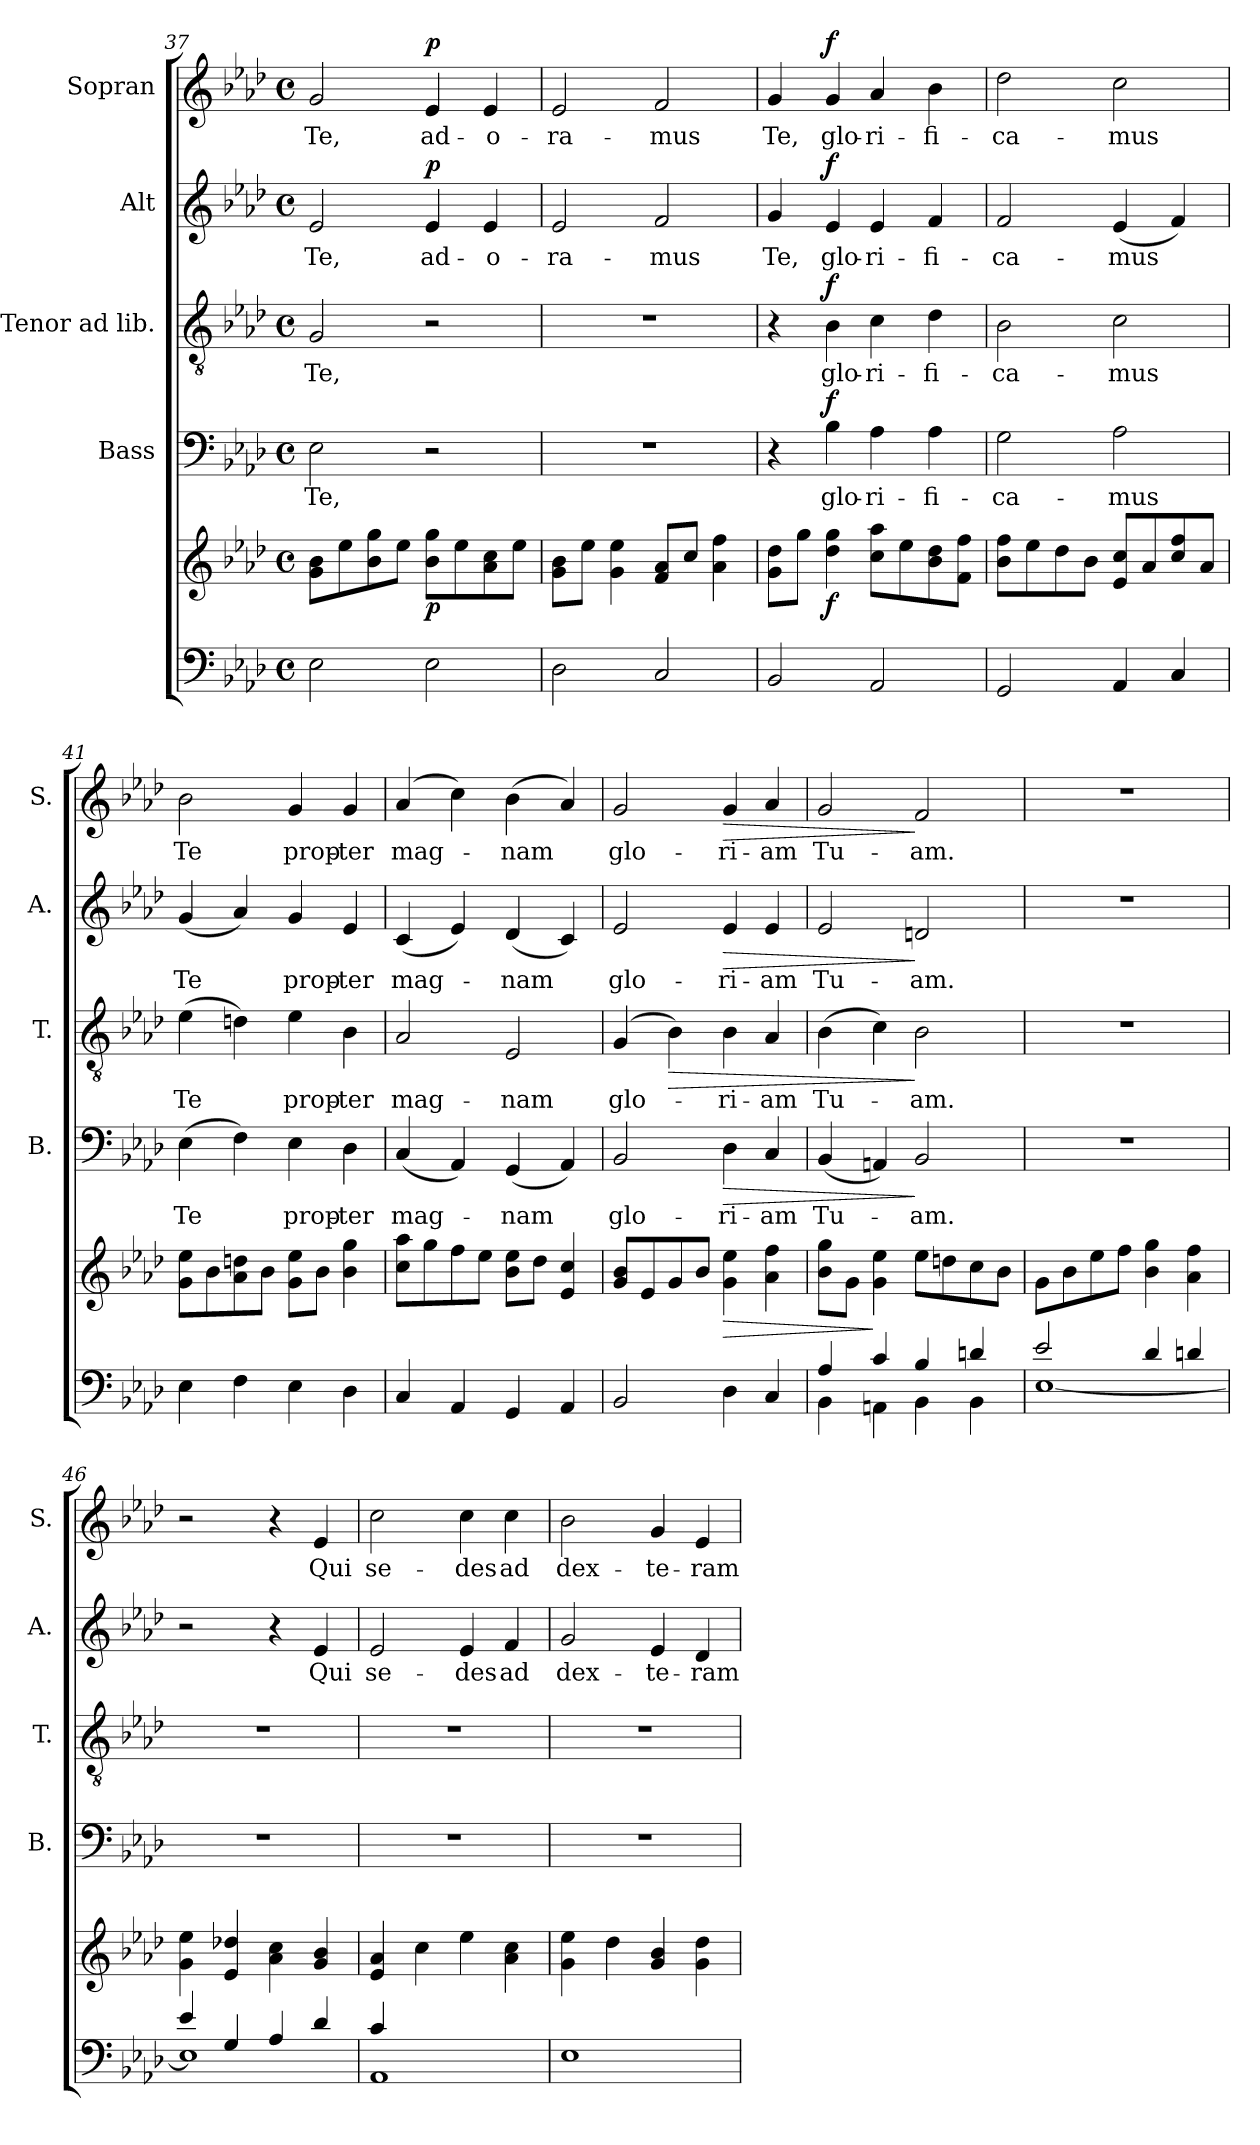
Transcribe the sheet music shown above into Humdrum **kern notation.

**kern	**kern	**dynam	**kern	**text	**dynam	**kern	**text	**dynam	**kern	**text	**dynam	**kern	**text	**dynam
*part5	*part5	*part5	*part4	*part4	*part4	*part3	*part3	*part3	*part2	*part2	*part2	*part1	*part1	*part1
*staff6	*staff5	*staff5/6	*staff4	*staff4	*staff4	*staff3	*staff3	*staff3	*staff2	*staff2	*staff2	*staff1	*staff1	*staff1
*	*	*	*I"Bass	*	*	*I"Tenor ad lib.	*	*	*I"Alt	*	*	*I"Sopran	*	*
*	*	*	*I'B.	*	*	*I'T.	*	*	*I'A.	*	*	*I'S.	*	*
*clefF4	*clefG2	*	*clefF4	*	*	*clefGv2	*	*	*clefG2	*	*	*clefG2	*	*
*k[b-e-a-d-]	*k[b-e-a-d-]	*	*k[b-e-a-d-]	*	*	*k[b-e-a-d-]	*	*	*k[b-e-a-d-]	*	*	*k[b-e-a-d-]	*	*
*A-:	*A-:	*	*A-:	*	*	*A-:	*	*	*A-:	*	*	*A-:	*	*
*M4/4	*M4/4	*	*M4/4	*	*	*M4/4	*	*	*M4/4	*	*	*M4/4	*	*
*met(c)	*met(c)	*	*met(c)	*	*	*met(c)	*	*	*met(c)	*	*	*met(c)	*	*
=37	=37	=37	=37	=37	=37	=37	=37	=37	=37	=37	=37	=37	=37	=37
!	!	!	!	!LO:LY:b	!	!	!LO:LY:b	!	!	!LO:LY:b	!	!	!LO:LY:b	!
2E-\	8g\ 8b-\L	.	2E-\	Te,	.	2G/	Te,	.	2e-/	Te,	.	2g/	Te,	.
.	8ee-\	.	.	.	.	.	.	.	.	.	.	.	.	.
.	8b-\ 8gg\	.	.	.	.	.	.	.	.	.	.	.	.	.
.	8ee-\J	.	.	.	.	.	.	.	.	.	.	.	.	.
!	!	!LO:DY:b	!	!	!	!	!	!	!	!LO:LY:b	!LO:DY:a	!	!LO:LY:b	!LO:DY:a
2E-\	8b-\ 8gg\L	p	2r	.	.	2r	.	.	4e-/	ad-	p	4e-/	ad-	p
.	8ee-\	.	.	.	.	.	.	.	.	.	.	.	.	.
!	!	!	!	!	!	!	!	!	!	!LO:LY:b	!	!	!LO:LY:b	!
.	8a-\ 8cc\	.	.	.	.	.	.	.	4e-/	-o-	.	4e-/	-o-	.
.	8ee-\J	.	.	.	.	.	.	.	.	.	.	.	.	.
=38	=38	=38	=38	=38	=38	=38	=38	=38	=38	=38	=38	=38	=38	=38
!	!	!	!	!	!	!	!	!	!	!LO:LY:b	!	!	!LO:LY:b	!
2D-\	8g\ 8b-\L	.	1r	.	.	1r	.	.	2e-/	-ra-	.	2e-/	-ra-	.
.	8ee-\J	.	.	.	.	.	.	.	.	.	.	.	.	.
.	4g\ 4ee-\	.	.	.	.	.	.	.	.	.	.	.	.	.
!	!	!	!	!	!	!	!	!	!	!LO:LY:b	!	!	!LO:LY:b	!
2C/	8f/ 8a-/L	.	.	.	.	.	.	.	2f/	-mus	.	2f/	-mus	.
.	8cc/J	.	.	.	.	.	.	.	.	.	.	.	.	.
.	4a-\ 4ff\	.	.	.	.	.	.	.	.	.	.	.	.	.
!!LO:LB:g=z
=39	=39	=39	=39	=39	=39	=39	=39	=39	=39	=39	=39	=39	=39	=39
!	!	!	!	!	!	!	!	!	!	!LO:LY:b	!	!	!LO:LY:b	!
2BB-/	8g\ 8dd-\L	.	4r	.	.	4r	.	.	4g/	Te,	.	4g/	Te,	.
.	8gg\J	.	.	.	.	.	.	.	.	.	.	.	.	.
!	!	!LO:DY:b	!	!LO:LY:b	!LO:DY:a	!	!LO:LY:b	!LO:DY:a	!	!LO:LY:b	!LO:DY:a	!	!LO:LY:b	!LO:DY:a
.	4dd-\ 4gg\	f	4B-\	glo-	f	4B-\	glo-	f	4e-/	glo-	f	4g/	glo-	f
!	!	!	!	!LO:LY:b	!	!	!LO:LY:b	!	!	!LO:LY:b	!	!	!LO:LY:b	!
2AA-/	8cc\ 8aa-\L	.	4A-\	-ri-	.	4c\	-ri-	.	4e-/	-ri-	.	4a-/	-ri-	.
.	8ee-\	.	.	.	.	.	.	.	.	.	.	.	.	.
!	!	!	!	!LO:LY:b	!	!	!LO:LY:b	!	!	!LO:LY:b	!	!	!LO:LY:b	!
.	8b-\ 8dd-\	.	4A-\	-fi-	.	4d-\	-fi-	.	4f/	-fi-	.	4b-\	-fi-	.
.	8f\ 8ff\J	.	.	.	.	.	.	.	.	.	.	.	.	.
=40	=40	=40	=40	=40	=40	=40	=40	=40	=40	=40	=40	=40	=40	=40
!	!	!	!	!LO:LY:b	!	!	!LO:LY:b	!	!	!LO:LY:b	!	!	!LO:LY:b	!
2GG/	8b-\ 8ff\L	.	2G\	-ca-	.	2B-\	-ca-	.	2f/	-ca-	.	2dd-\	-ca-	.
.	8ee-\	.	.	.	.	.	.	.	.	.	.	.	.	.
.	8dd-\	.	.	.	.	.	.	.	.	.	.	.	.	.
.	8b-\J	.	.	.	.	.	.	.	.	.	.	.	.	.
!	!	!	!	!LO:LY:b	!	!	!LO:LY:b	!	!	!LO:LY:b	!	!	!LO:LY:b	!
4AA-/	8e-/ 8cc/L	.	2A-\	-mus	.	2c\	-mus	.	(<4e-/	-mus	.	2cc\	-mus	.
.	8a-/	.	.	.	.	.	.	.	.	.	.	.	.	.
4C/	8cc/ 8ff/	.	.	.	.	.	.	.	4f/)	.	.	.	.	.
.	8a-/J	.	.	.	.	.	.	.	.	.	.	.	.	.
=41	=41	=41	=41	=41	=41	=41	=41	=41	=41	=41	=41	=41	=41	=41
!	!	!	!	!LO:LY:b	!	!	!LO:LY:b	!	!	!LO:LY:b	!	!	!LO:LY:b	!
4E-\	8g\ 8ee-\L	.	(>4E-\	Te	.	(>4e-\	Te	.	(<4g/	Te	.	2b-\	Te	.
.	8b-\	.	.	.	.	.	.	.	.	.	.	.	.	.
4F\	8a-\ 8ddn\	.	4F\)	.	.	4dn\)	.	.	4a-/)	.	.	.	.	.
.	8b-\J	.	.	.	.	.	.	.	.	.	.	.	.	.
!	!	!	!	!LO:LY:b	!	!	!LO:LY:b	!	!	!LO:LY:b	!	!	!LO:LY:b	!
4E-\	8g\ 8ee-\L	.	4E-\	prop-	.	4e-\	prop-	.	4g/	prop-	.	4g/	prop-	.
.	8b-\J	.	.	.	.	.	.	.	.	.	.	.	.	.
!	!	!	!	!LO:LY:b	!	!	!LO:LY:b	!	!	!LO:LY:b	!	!	!LO:LY:b	!
4D-\	4b-\ 4gg\	.	4D-\	-ter	.	4B-\	-ter	.	4e-/	-ter	.	4g/	-ter	.
=42	=42	=42	=42	=42	=42	=42	=42	=42	=42	=42	=42	=42	=42	=42
!	!	!	!	!LO:LY:b	!	!	!LO:LY:b	!	!	!LO:LY:b	!	!	!LO:LY:b	!
4C/	8cc\ 8aa-\L	.	(<4C/	mag-	.	2A-/	mag-	.	(<4c/	mag-	.	(4a-/	mag-	.
.	8gg\	.	.	.	.	.	.	.	.	.	.	.	.	.
4AA-/	8ff\	.	4AA-/)	.	.	.	.	.	4e-/)	.	.	4cc\)	.	.
.	8ee-\J	.	.	.	.	.	.	.	.	.	.	.	.	.
!	!	!	!	!LO:LY:b	!	!	!LO:LY:b	!	!	!LO:LY:b	!	!	!LO:LY:b	!
4GG/	8b-\ 8ee-\L	.	(<4GG/	-nam	.	2E-/	-nam	.	(<4d-/	-nam	.	(>4b-\	-nam	.
.	8dd-\J	.	.	.	.	.	.	.	.	.	.	.	.	.
4AA-/	4e-/ 4cc/	.	4AA-/)	.	.	.	.	.	4c/)	.	.	4a-/)	.	.
=43	=43	=43	=43	=43	=43	=43	=43	=43	=43	=43	=43	=43	=43	=43
!	!	!	!	!LO:LY:b	!	!	!LO:LY:b	!	!	!LO:LY:b	!	!	!LO:LY:b	!
2BB-/	8g/ 8b-/L	.	2BB-/	glo-	.	(4G/	glo-	.	2e-/	glo-	.	2g/	glo-	.
.	8e-/	.	.	.	.	.	.	.	.	.	.	.	.	.
!	!	!	!	!	!	!	!	!LO:HP:b	!	!	!	!	!	!
.	8g/	.	.	.	.	4B-\)	.	>	.	.	.	.	.	.
.	8b-/J	.	.	.	.	.	.	.	.	.	.	.	.	.
!	!	!LO:HP:b	!	!LO:LY:b	!LO:HP:b	!	!LO:LY:b	!	!	!LO:LY:b	!LO:HP:b	!	!LO:LY:b	!LO:HP:b
4D-\	4g\ 4ee-\	>	4D-\	-ri-	>	4B-\	-ri-	.	4e-/	-ri-	>	4g/	-ri-	>
!	!	!	!	!LO:LY:b	!	!	!LO:LY:b	!	!	!LO:LY:b	!	!	!LO:LY:b	!
4C/	4a-\ 4ff\	.	4C/	-am	.	4A-/	-am	.	4e-/	-am	.	4a-/	-am	.
!!LO:PB:g=z
=44	=44	=44	=44	=44	=44	=44	=44	=44	=44	=44	=44	=44	=44	=44
*^	*	*	*	*	*	*	*	*	*	*	*	*	*	*
!	!	!	!	!	!LO:LY:b	!	!	!LO:LY:b	!	!	!LO:LY:b	!	!	!LO:LY:b	!
4A-/	4BB-\	8b-\ 8gg\L	.	(<4BB-/	Tu-	.	(>4B-\	Tu-	.	2e-/	Tu-	.	2g/	Tu-	.
.	.	8g\J	.	.	.	.	.	.	.	.	.	.	.	.	.
4c/	4AAn\	4g\ 4ee-\	]	4AAn/)	.	.	4c\)	.	.	.	.	.	.	.	.
!	!	!	!	!	!LO:LY:b	!	!	!LO:LY:b	!	!	!LO:LY:b	!	!	!LO:LY:b	!
4B-/	4BB-\	8ee-\L	.	2BB-/	-am.	]	2B-\	-am.	]	2dn/	-am.	]	2f/	-am.	]
.	.	8ddn\	.	.	.	.	.	.	.	.	.	.	.	.	.
4dn/	4BB-\	8cc\	.	.	.	.	.	.	.	.	.	.	.	.	.
.	.	8b-\J	.	.	.	.	.	.	.	.	.	.	.	.	.
=45	=45	=45	=45	=45	=45	=45	=45	=45	=45	=45	=45	=45	=45	=45	=45
2e-/	[<1E-	8g\L	.	1r	.	.	1r	.	.	1r	.	.	1r	.	.
.	.	8b-\	.	.	.	.	.	.	.	.	.	.	.	.	.
.	.	8ee-\	.	.	.	.	.	.	.	.	.	.	.	.	.
.	.	8ff\J	.	.	.	.	.	.	.	.	.	.	.	.	.
4d-/	.	4b-\ 4gg\	.	.	.	.	.	.	.	.	.	.	.	.	.
4dn/	.	4a-\ 4ff\	.	.	.	.	.	.	.	.	.	.	.	.	.
=46	=46	=46	=46	=46	=46	=46	=46	=46	=46	=46	=46	=46	=46	=46	=46
4e-/	1E-]	4g\ 4ee-\	.	1r	.	.	1r	.	.	2r	.	.	2r	.	.
4G/	.	4e-/ 4dd-X/	.	.	.	.	.	.	.	.	.	.	.	.	.
4A-/	.	4a-\ 4cc\	.	.	.	.	.	.	.	4r	.	.	4r	.	.
!	!	!	!	!	!	!	!	!	!	!	!LO:LY:b	!	!	!LO:LY:b	!
4d-/	.	4g/ 4b-/	.	.	.	.	.	.	.	4e-/	Qui	.	4e-/	Qui	.
=47	=47	=47	=47	=47	=47	=47	=47	=47	=47	=47	=47	=47	=47	=47	=47
!	!	!	!	!	!	!	!	!	!	!	!LO:LY:b	!	!	!LO:LY:b	!
4c/	1AA-	4e-/ 4a-/	.	1r	.	.	1r	.	.	2e-/	se-	.	2cc\	se-	.
2.ryy	.	4cc\	.	.	.	.	.	.	.	.	.	.	.	.	.
!	!	!	!	!	!	!	!	!	!	!	!LO:LY:b	!	!	!LO:LY:b	!
.	.	4ee-\	.	.	.	.	.	.	.	4e-/	-des	.	4cc\	-des	.
!	!	!	!	!	!	!	!	!	!	!	!LO:LY:b	!	!	!LO:LY:b	!
.	.	4a-\ 4cc\	.	.	.	.	.	.	.	4f/	ad	.	4cc\	ad	.
*v	*v	*	*	*	*	*	*	*	*	*	*	*	*	*	*
=48	=48	=48	=48	=48	=48	=48	=48	=48	=48	=48	=48	=48	=48	=48
!	!	!	!	!	!	!	!	!	!	!LO:LY:b	!	!	!LO:LY:b	!
1E-	4g\ 4ee-\	.	1r	.	.	1r	.	.	2g/	dex-	.	2b-\	dex-	.
.	4dd-\	.	.	.	.	.	.	.	.	.	.	.	.	.
!	!	!	!	!	!	!	!	!	!	!LO:LY:b	!	!	!LO:LY:b	!
.	4g/ 4b-/	.	.	.	.	.	.	.	4e-/	-te-	.	4g/	-te-	.
!	!	!	!	!	!	!	!	!	!	!LO:LY:b	!	!	!LO:LY:b	!
.	4g\ 4dd-\	.	.	.	.	.	.	.	4d-/	-ram	.	4e-/	-ram	.
=	=	=	=	=	=	=	=	=	=	=	=	=	=	=
*-	*-	*-	*-	*-	*-	*-	*-	*-	*-	*-	*-	*-	*-	*-
